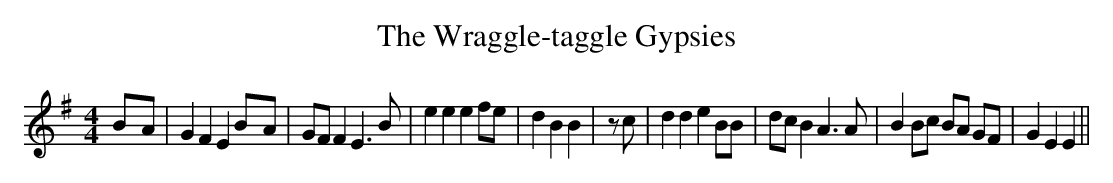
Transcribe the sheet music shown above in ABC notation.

X:1
T:The Wraggle-taggle Gypsies
M:4/4
L:1/8
K:G
B-A| G2 F2 E2B-A| GF F2 E3 B| e2 e2 e2 fe| d2 B2 B2| z c| d2 d2 e2 BB|\
 dc B2 A3 A| B2 Bc BA GF| G2 E2 E2||
